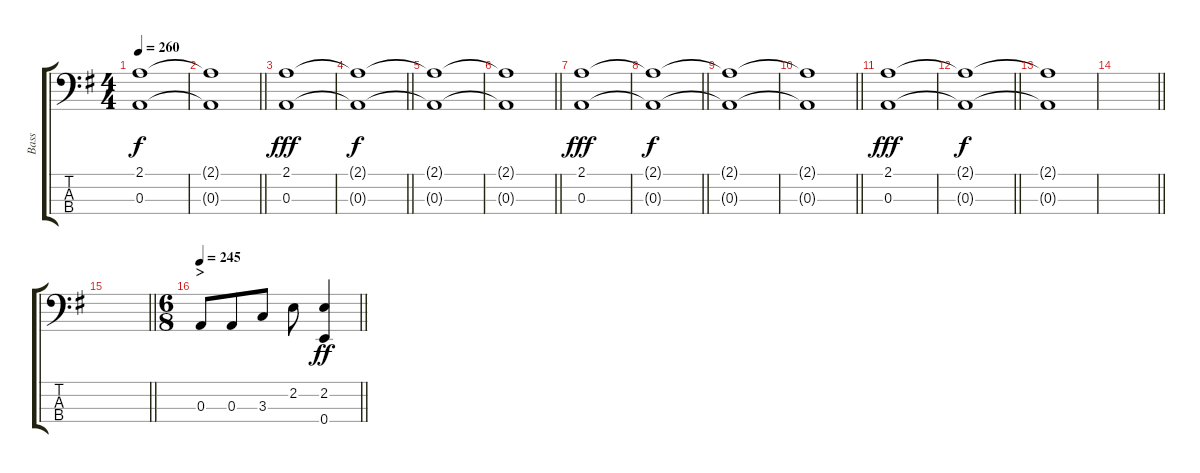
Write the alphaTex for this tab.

\track ("Bass" "Bass") {instrument synthbass1}
\staff {score tabs}
\tuning (G2 D2 A1 E1) {hide}
\ts (4 4)
\tempo 260
\clef f4
\ks eminor
(2.1{t} 0.3{t}).1{dy f} |
\barLineRight lightlight
(2.1{t} 0.3{t}).1 |
(2.1 0.3).1{dy fff instrument pad3polysynth} |
\barLineRight lightlight
(2.1{t} 0.3{t}).1{dy f} |
(2.1{t} 0.3{t}).1 |
\barLineRight lightlight
(2.1{t} 0.3{t}).1 |
(2.1 0.3).1{dy fff instrument pad3polysynth} |
\barLineRight lightlight
(2.1{t} 0.3{t}).1{dy f} |
(2.1{t} 0.3{t}).1 |
\barLineRight lightlight
(2.1{t} 0.3{t}).1 |
(2.1 0.3).1{dy fff instrument pad3polysynth} |
\barLineRight lightlight
(2.1{t} 0.3{t}).1{dy f} |
(2.1{t} 0.3{t}).1 |
\barLineRight lightlight
|
\barLineRight lightlight
|
\ts (6 8)
\section ("" ">")
\tempo 245
\barLineRight lightlight
0.3.8{volume 11 balance 8 instrument synthbass1} 0.3.8 3.3.8 2.2.8 (2.2 0.4).4{dy ff}
